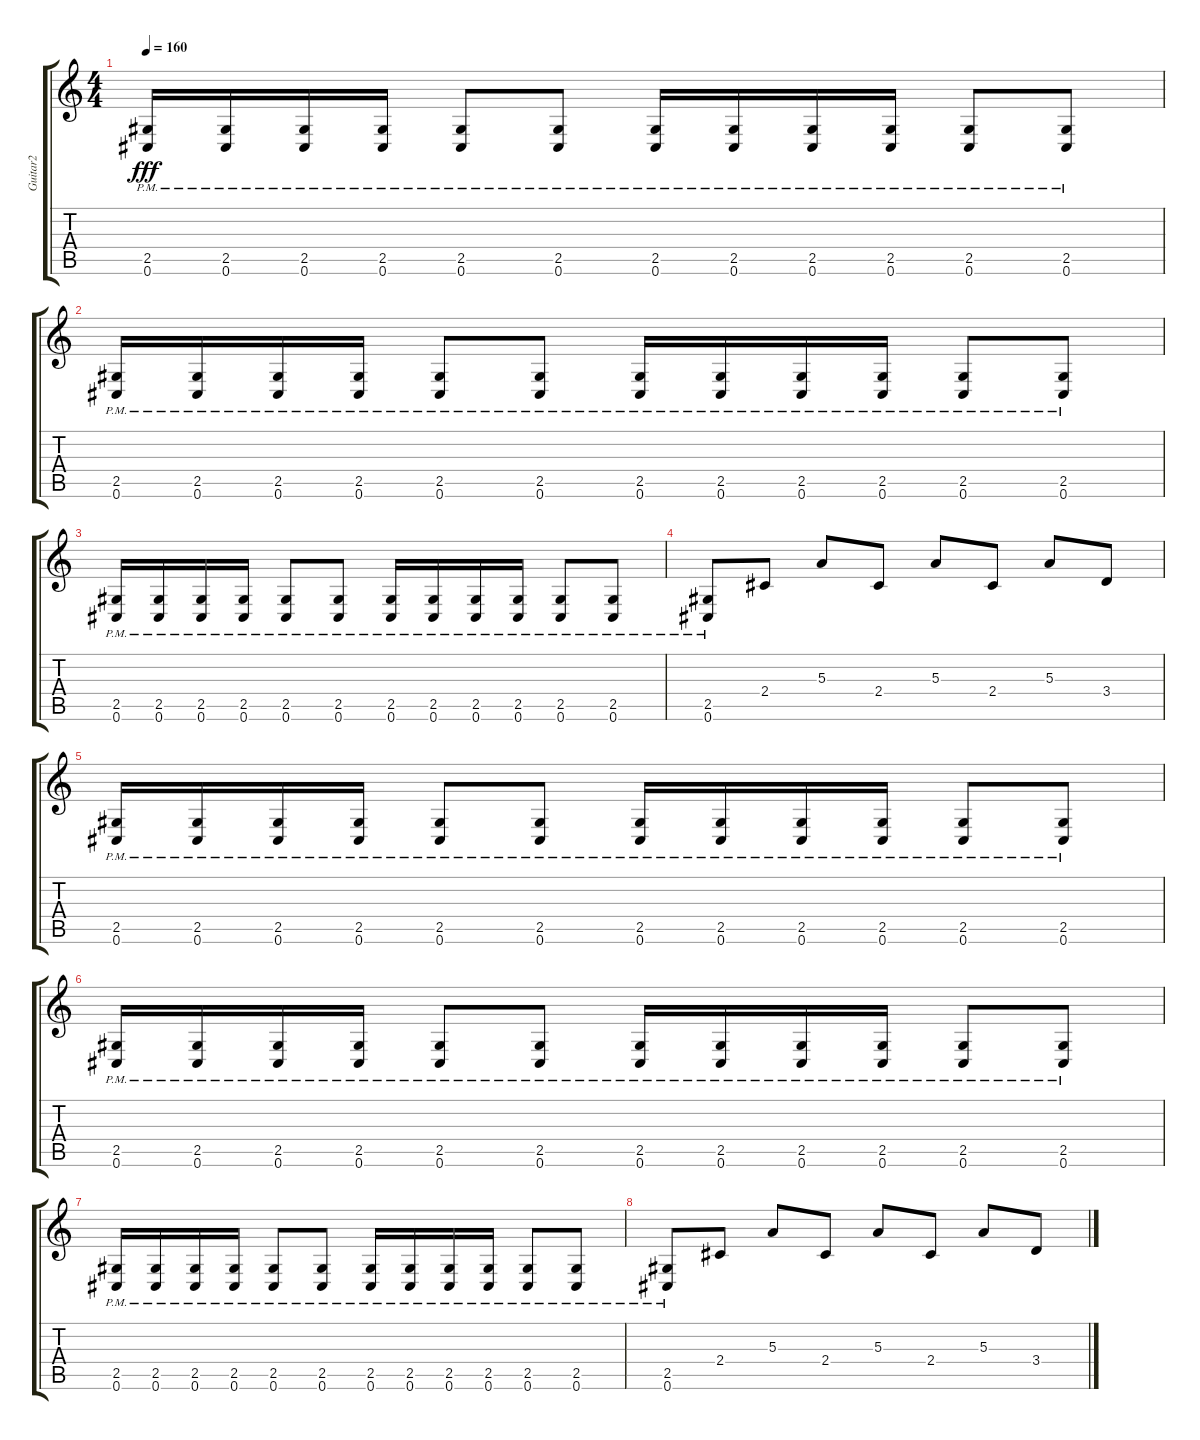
\track ("Guitar2" "Guitar2") {instrument overdrivenguitar}
\staff {score tabs}
\tuning (Db4 Ab3 E3 B2 Gb2 Db2) {hide}
\ts (4 4)
\tempo 160
\clef g2
\ks c
(2.5{pm} 0.6{pm}).16{dy fff} (2.5{pm} 0.6{pm}).16 (2.5{pm} 0.6{pm}).16 (2.5{pm} 0.6{pm}).16 (2.5{pm} 0.6{pm}).8 (2.5{pm} 0.6{pm}).8 (2.5{pm} 0.6{pm}).16 (2.5{pm} 0.6{pm}).16 (2.5{pm} 0.6{pm}).16 (2.5{pm} 0.6{pm}).16 (2.5{pm} 0.6{pm}).8 (2.5{pm} 0.6{pm}).8 |
(2.5{pm} 0.6{pm}).16 (2.5{pm} 0.6{pm}).16 (2.5{pm} 0.6{pm}).16 (2.5{pm} 0.6{pm}).16 (2.5{pm} 0.6{pm}).8 (2.5{pm} 0.6{pm}).8 (2.5{pm} 0.6{pm}).16 (2.5{pm} 0.6{pm}).16 (2.5{pm} 0.6{pm}).16 (2.5{pm} 0.6{pm}).16 (2.5{pm} 0.6{pm}).8 (2.5{pm} 0.6{pm}).8 |
(2.5{pm} 0.6{pm}).16 (2.5{pm} 0.6{pm}).16 (2.5{pm} 0.6{pm}).16 (2.5{pm} 0.6{pm}).16 (2.5{pm} 0.6{pm}).8 (2.5{pm} 0.6{pm}).8 (2.5{pm} 0.6{pm}).16 (2.5{pm} 0.6{pm}).16 (2.5{pm} 0.6{pm}).16 (2.5{pm} 0.6{pm}).16 (2.5{pm} 0.6{pm}).8 (2.5{pm} 0.6{pm}).8 |
(2.5{pm} 0.6{pm}).8 2.4.8 5.3.8 2.4.8 5.3.8 2.4.8 5.3.8 3.4.8 |
(2.5{pm} 0.6{pm}).16 (2.5{pm} 0.6{pm}).16 (2.5{pm} 0.6{pm}).16 (2.5{pm} 0.6{pm}).16 (2.5{pm} 0.6{pm}).8 (2.5{pm} 0.6{pm}).8 (2.5{pm} 0.6{pm}).16 (2.5{pm} 0.6{pm}).16 (2.5{pm} 0.6{pm}).16 (2.5{pm} 0.6{pm}).16 (2.5{pm} 0.6{pm}).8 (2.5{pm} 0.6{pm}).8 |
(2.5{pm} 0.6{pm}).16 (2.5{pm} 0.6{pm}).16 (2.5{pm} 0.6{pm}).16 (2.5{pm} 0.6{pm}).16 (2.5{pm} 0.6{pm}).8 (2.5{pm} 0.6{pm}).8 (2.5{pm} 0.6{pm}).16 (2.5{pm} 0.6{pm}).16 (2.5{pm} 0.6{pm}).16 (2.5{pm} 0.6{pm}).16 (2.5{pm} 0.6{pm}).8 (2.5{pm} 0.6{pm}).8 |
(2.5{pm} 0.6{pm}).16 (2.5{pm} 0.6{pm}).16 (2.5{pm} 0.6{pm}).16 (2.5{pm} 0.6{pm}).16 (2.5{pm} 0.6{pm}).8 (2.5{pm} 0.6{pm}).8 (2.5{pm} 0.6{pm}).16 (2.5{pm} 0.6{pm}).16 (2.5{pm} 0.6{pm}).16 (2.5{pm} 0.6{pm}).16 (2.5{pm} 0.6{pm}).8 (2.5{pm} 0.6{pm}).8 |
(2.5{pm} 0.6{pm}).8 2.4.8 5.3.8 2.4.8 5.3.8 2.4.8 5.3.8 3.4.8
